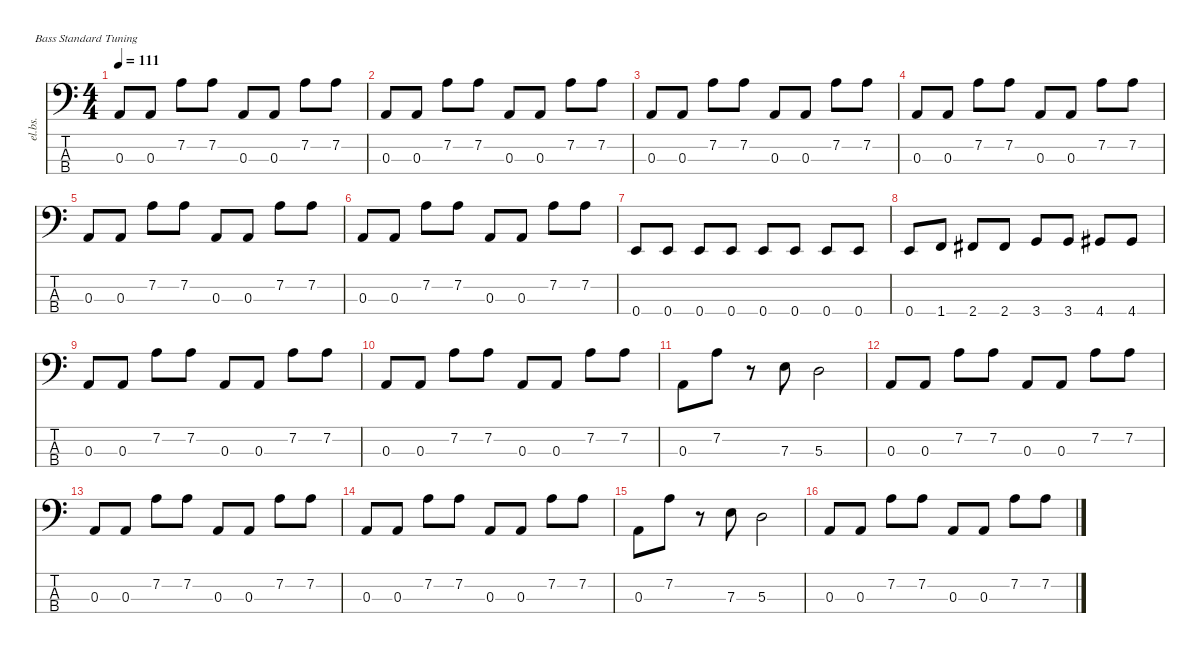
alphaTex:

\defaultSystemsLayout 4
\hideDynamics
\bracketExtendMode nobrackets
\otherSystemsTrackNameOrientation horizontal
\track ("Bass" "el.bs.") {instrument electricbassfinger}
\staff {score tabs}
\tuning (G2 D2 A1 E1)
\ts (4 4)
\tempo 111
\clef f4
\ks c
0.3.8{dy f} 0.3.8 7.2.8 7.2.8 0.3.8 0.3.8 7.2.8 7.2.8 |
0.3.8 0.3.8 7.2.8 7.2.8 0.3.8 0.3.8 7.2.8 7.2.8 |
0.3.8 0.3.8 7.2.8 7.2.8 0.3.8 0.3.8 7.2.8 7.2.8 |
0.3.8 0.3.8 7.2.8 7.2.8 0.3.8 0.3.8 7.2.8 7.2.8 |
0.3.8 0.3.8 7.2.8 7.2.8 0.3.8 0.3.8 7.2.8 7.2.8 |
0.3.8 0.3.8 7.2.8 7.2.8 0.3.8 0.3.8 7.2.8 7.2.8 |
0.4.8 0.4.8 0.4.8 0.4.8 0.4.8 0.4.8 0.4.8 0.4.8 |
0.4.8 1.4.8 2.4{acc #}.8 2.4{acc #}.8 3.4.8 3.4.8 4.4{acc #}.8 4.4{acc #}.8 |
0.3.8 0.3.8 7.2.8 7.2.8 0.3.8 0.3.8 7.2.8 7.2.8 |
0.3.8 0.3.8 7.2.8 7.2.8 0.3.8 0.3.8 7.2.8 7.2.8 |
0.3.8 7.2.8 r.8 7.3.8 5.3.2 |
0.3.8 0.3.8 7.2.8 7.2.8 0.3.8 0.3.8 7.2.8 7.2.8 |
0.3.8 0.3.8 7.2.8 7.2.8 0.3.8 0.3.8 7.2.8 7.2.8 |
0.3.8 0.3.8 7.2.8 7.2.8 0.3.8 0.3.8 7.2.8 7.2.8 |
0.3.8 7.2.8 r.8 7.3.8 5.3.2 |
0.3.8 0.3.8 7.2.8 7.2.8 0.3.8 0.3.8 7.2.8 7.2.8
